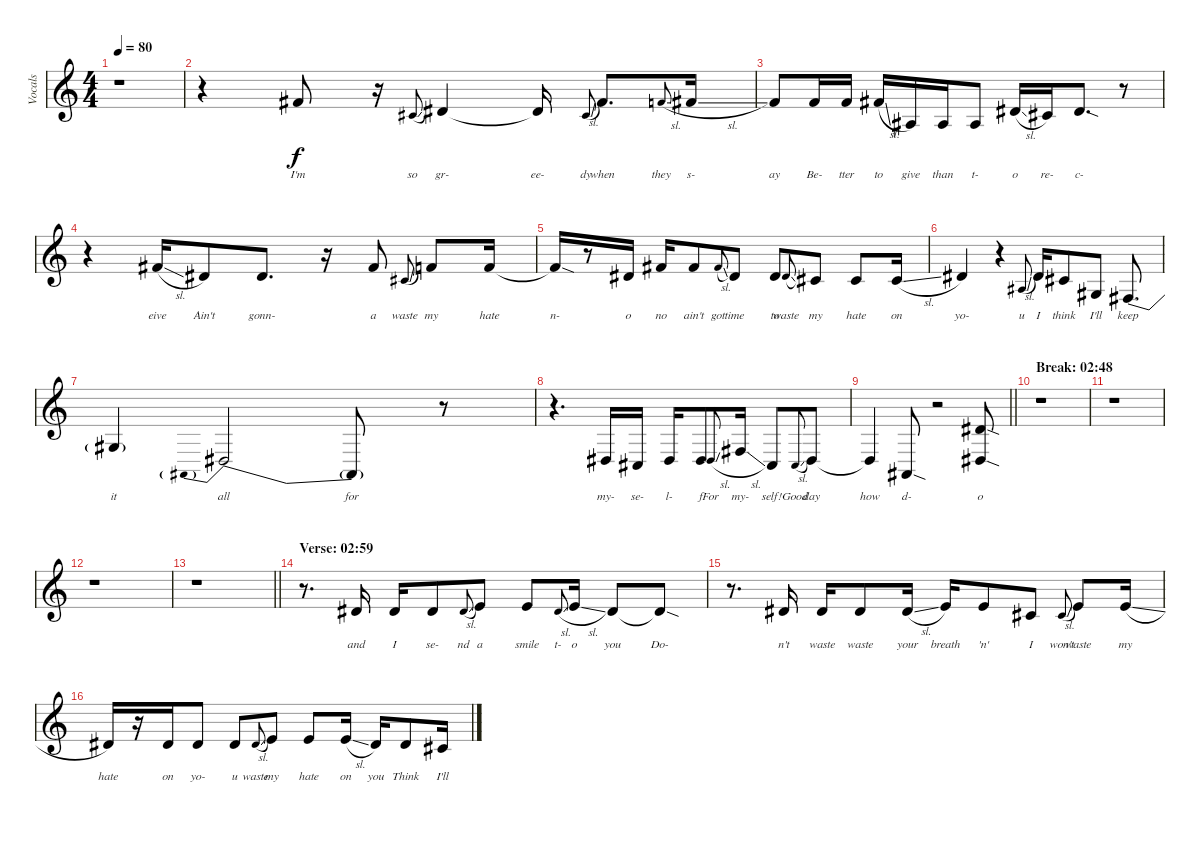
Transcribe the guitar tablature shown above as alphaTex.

\track ("Vocals" "Vocals") {instrument synthbrass1}
\staff {score}
\tuning (Eb4 Bb3 Gb3 Db3 Ab2 Eb2) {hide}
\ts (4 4)
\tempo 80
\clef g2
\ks c
r.1{dy f} |
r.4 12.3.8{lyrics (0 "I'm") lyrics (1 "") lyrics (2 "") lyrics (3 "") lyrics (4 "")} r.16 7.3{sl}.8{lyrics (0 "so") lyrics (1 "") lyrics (2 "") lyrics (3 "") lyrics (4 "") gr onbeat} 9.3.4{lyrics (0 "gr-") lyrics (1 "") lyrics (2 "") lyrics (3 "") lyrics (4 "")} 9.3{t}.16{lyrics (0 "ee-") lyrics (1 "") lyrics (2 "") lyrics (3 "") lyrics (4 "")} 7.3{sl}.8{lyrics (0 "dy") lyrics (1 "") lyrics (2 "") lyrics (3 "") lyrics (4 "") gr onbeat} 12.3.8{d lyrics (0 "when") lyrics (1 "") lyrics (2 "") lyrics (3 "") lyrics (4 "")} 11.3{sl}.8{lyrics (0 "they") lyrics (1 "") lyrics (2 "") lyrics (3 "") lyrics (4 "") gr onbeat} 12.3{sl}.16{lyrics (0 "s-") lyrics (1 "") lyrics (2 "") lyrics (3 "") lyrics (4 "")} |
11.3.8{lyrics (0 "ay") lyrics (1 "") lyrics (2 "") lyrics (3 "") lyrics (4 "")} 11.3.16{lyrics (0 "Be-") lyrics (1 "") lyrics (2 "") lyrics (3 "") lyrics (4 "")} 11.3.16{lyrics (0 "tter") lyrics (1 "") lyrics (2 "") lyrics (3 "") lyrics (4 "")} 12.3{sl}.16{lyrics (0 "to") lyrics (1 "") lyrics (2 "") lyrics (3 "") lyrics (4 "")} 4.3.16{lyrics (0 "give") lyrics (1 "") lyrics (2 "") lyrics (3 "") lyrics (4 "")} 4.3.16{lyrics (0 "than") lyrics (1 "") lyrics (2 "") lyrics (3 "") lyrics (4 "")} 4.3.8{lyrics (0 "t-") lyrics (1 "") lyrics (2 "") lyrics (3 "") lyrics (4 "")} 9.3{sl}.16{lyrics (0 "o") lyrics (1 "") lyrics (2 "") lyrics (3 "") lyrics (4 "")} 7.3.16{lyrics (0 "re-") lyrics (1 "") lyrics (2 "") lyrics (3 "") lyrics (4 "")} 9.3{sod}.8{d lyrics (0 "c-") lyrics (1 "") lyrics (2 "") lyrics (3 "") lyrics (4 "")} r.8 |
r.4 12.3{sl}.16{lyrics (0 "eive") lyrics (1 "") lyrics (2 "") lyrics (3 "") lyrics (4 "")} 9.3.8{lyrics (0 "Ain't") lyrics (1 "") lyrics (2 "") lyrics (3 "") lyrics (4 "")} 9.3.8{d lyrics (0 "gonn-") lyrics (1 "") lyrics (2 "") lyrics (3 "") lyrics (4 "")} r.16 12.3.8{lyrics (0 "a") lyrics (1 "") lyrics (2 "") lyrics (3 "") lyrics (4 "")} 7.3{sl}.8{lyrics (0 "waste") lyrics (1 "") lyrics (2 "") lyrics (3 "") lyrics (4 "") gr onbeat} 11.3.8{lyrics (0 "my") lyrics (1 "") lyrics (2 "") lyrics (3 "") lyrics (4 "")} 11.3.16{lyrics (0 "hate") lyrics (1 "") lyrics (2 "") lyrics (3 "") lyrics (4 "")} |
11.3{sod t}.16{lyrics (0 "n-") lyrics (1 "") lyrics (2 "") lyrics (3 "") lyrics (4 "")} r.8 9.3.16{lyrics (0 "o") lyrics (1 "") lyrics (2 "") lyrics (3 "") lyrics (4 "")} 12.3.16{lyrics (0 "no") lyrics (1 "") lyrics (2 "") lyrics (3 "") lyrics (4 "")} 12.3.8{lyrics (0 "ain't") lyrics (1 "") lyrics (2 "") lyrics (3 "") lyrics (4 "")} 12.3{sl}.8{lyrics (0 "got") lyrics (1 "") lyrics (2 "") lyrics (3 "") lyrics (4 "") gr onbeat} 9.3.8{lyrics (0 "time") lyrics (1 "") lyrics (2 "") lyrics (3 "") lyrics (4 "")} 9.3.8{lyrics (0 "to") lyrics (1 "") lyrics (2 "") lyrics (3 "") lyrics (4 "")} 9.3{sl}.8{lyrics (0 "waste") lyrics (1 "") lyrics (2 "") lyrics (3 "") lyrics (4 "") gr onbeat} 7.3.8{lyrics (0 "my") lyrics (1 "") lyrics (2 "") lyrics (3 "") lyrics (4 "")} 7.3.8{lyrics (0 "hate") lyrics (1 "") lyrics (2 "") lyrics (3 "") lyrics (4 "")} 7.3{sl}.16{lyrics (0 "on") lyrics (1 "") lyrics (2 "") lyrics (3 "") lyrics (4 "")} |
9.3.4{lyrics (0 "yo-") lyrics (1 "") lyrics (2 "") lyrics (3 "") lyrics (4 "")} r.4 4.3{sl}.8{lyrics (0 "u") lyrics (1 "") lyrics (2 "") lyrics (3 "") lyrics (4 "") gr onbeat} 9.3.16{lyrics (0 "I") lyrics (1 "") lyrics (2 "") lyrics (3 "") lyrics (4 "")} 7.3.8{lyrics (0 "think") lyrics (1 "") lyrics (2 "") lyrics (3 "") lyrics (4 "")} 7.4{be (custom 0 0 15 4 30 0 60 0)}.8{lyrics (0 "I'll") lyrics (1 "") lyrics (2 "") lyrics (3 "") lyrics (4 "")} 5.4{be (bend 0 0 60 4)}.8{d lyrics (0 "keep") lyrics (1 "") lyrics (2 "") lyrics (3 "") lyrics (4 "")} |
5.4{t}.4{lyrics (0 "it") lyrics (1 "") lyrics (2 "") lyrics (3 "") lyrics (4 "")} 2.5{be (prebendrelease 0 10 60 0)}.2{lyrics (0 "all") lyrics (1 "") lyrics (2 "") lyrics (3 "") lyrics (4 "")} 2.5{t}.8{lyrics (0 "for") lyrics (1 "") lyrics (2 "") lyrics (3 "") lyrics (4 "")} r.8 |
r.4{d} 2.4.16{lyrics (0 "my-") lyrics (1 "") lyrics (2 "") lyrics (3 "") lyrics (4 "")} 0.4.16{lyrics (0 "se-") lyrics (1 "") lyrics (2 "") lyrics (3 "") lyrics (4 "")} 2.4.16{lyrics (0 "l-") lyrics (1 "") lyrics (2 "") lyrics (3 "") lyrics (4 "")} 2.4.8{lyrics (0 "f") lyrics (1 "") lyrics (2 "") lyrics (3 "") lyrics (4 "")} 2.4{sl}.8{lyrics (0 "For") lyrics (1 "") lyrics (2 "") lyrics (3 "") lyrics (4 "") gr onbeat} 5.4{sl}.16{lyrics (0 "my-") lyrics (1 "") lyrics (2 "") lyrics (3 "") lyrics (4 "")} 0.4.8{lyrics (0 "self!") lyrics (1 "") lyrics (2 "") lyrics (3 "") lyrics (4 "")} 0.4{sl}.8{lyrics (0 "Good") lyrics (1 "") lyrics (2 "") lyrics (3 "") lyrics (4 "") gr onbeat} 2.4.8{lyrics (0 "day") lyrics (1 "") lyrics (2 "") lyrics (3 "") lyrics (4 "")} |
\barLineRight lightlight
2.4{t}.4{lyrics (0 "how") lyrics (1 "") lyrics (2 "") lyrics (3 "") lyrics (4 "")} 2.5{sod}.8{lyrics (0 "d-") lyrics (1 "") lyrics (2 "") lyrics (3 "") lyrics (4 "")} r.2 (9.3{sod} 7.5{sod}).8{lyrics (0 "o") lyrics (1 "") lyrics (2 "") lyrics (3 "") lyrics (4 "")} |
\section ("" "Break: 02:48")
r.1 |
r.1 |
r.1 |
\barLineRight lightlight
r.1 |
\section ("" "Verse: 02:59")
r.8{d} 9.3.16{lyrics (0 "and") lyrics (1 "") lyrics (2 "") lyrics (3 "") lyrics (4 "")} 9.3.16{lyrics (0 "I") lyrics (1 "") lyrics (2 "") lyrics (3 "") lyrics (4 "")} 9.3.8{lyrics (0 "se-") lyrics (1 "") lyrics (2 "") lyrics (3 "") lyrics (4 "")} 9.3{sl}.8{lyrics (0 "nd") lyrics (1 "") lyrics (2 "") lyrics (3 "") lyrics (4 "") gr onbeat} 10.3.8{lyrics (0 "a") lyrics (1 "") lyrics (2 "") lyrics (3 "") lyrics (4 "")} 10.3.8{lyrics (0 "smile") lyrics (1 "") lyrics (2 "") lyrics (3 "") lyrics (4 "")} 9.3{sl}.8{lyrics (0 "t-") lyrics (1 "") lyrics (2 "") lyrics (3 "") lyrics (4 "") gr onbeat} 10.3{sl}.16{lyrics (0 "o") lyrics (1 "") lyrics (2 "") lyrics (3 "") lyrics (4 "")} 9.3.8{lyrics (0 "you") lyrics (1 "") lyrics (2 "") lyrics (3 "") lyrics (4 "")} 9.3{sod t}.8{lyrics (0 "Do-") lyrics (1 "") lyrics (2 "") lyrics (3 "") lyrics (4 "")} |
r.8{d} 9.3.16{lyrics (0 "n't") lyrics (1 "") lyrics (2 "") lyrics (3 "") lyrics (4 "")} 9.3.16{lyrics (0 "waste") lyrics (1 "") lyrics (2 "") lyrics (3 "") lyrics (4 "")} 9.3.8{lyrics (0 "waste") lyrics (1 "") lyrics (2 "") lyrics (3 "") lyrics (4 "")} 9.3{sl}.16{lyrics (0 "your") lyrics (1 "") lyrics (2 "") lyrics (3 "") lyrics (4 "")} 10.3.16{lyrics (0 "breath") lyrics (1 "") lyrics (2 "") lyrics (3 "") lyrics (4 "")} 10.3.8{lyrics (0 "'n'") lyrics (1 "") lyrics (2 "") lyrics (3 "") lyrics (4 "")} 7.3.8{lyrics (0 "I") lyrics (1 "") lyrics (2 "") lyrics (3 "") lyrics (4 "")} 7.3{sl}.8{lyrics (0 "won't") lyrics (1 "") lyrics (2 "") lyrics (3 "") lyrics (4 "") gr onbeat} 10.3.8{lyrics (0 "waste") lyrics (1 "") lyrics (2 "") lyrics (3 "") lyrics (4 "")} 10.3{sl}.16{lyrics (0 "my") lyrics (1 "") lyrics (2 "") lyrics (3 "") lyrics (4 "")} |
9.3.16{lyrics (0 "hate") lyrics (1 "") lyrics (2 "") lyrics (3 "") lyrics (4 "")} r.16 9.3.16{lyrics (0 "on") lyrics (1 "") lyrics (2 "") lyrics (3 "") lyrics (4 "")} 9.3.8{lyrics (0 "yo-") lyrics (1 "") lyrics (2 "") lyrics (3 "") lyrics (4 "")} 9.3.8{lyrics (0 "u") lyrics (1 "") lyrics (2 "") lyrics (3 "") lyrics (4 "")} 9.3{sl}.8{lyrics (0 "waste") lyrics (1 "") lyrics (2 "") lyrics (3 "") lyrics (4 "") gr onbeat} 10.3.8{lyrics (0 "my") lyrics (1 "") lyrics (2 "") lyrics (3 "") lyrics (4 "")} 10.3.8{lyrics (0 "hate") lyrics (1 "") lyrics (2 "") lyrics (3 "") lyrics (4 "")} 10.3{sl}.16{lyrics (0 "on") lyrics (1 "") lyrics (2 "") lyrics (3 "") lyrics (4 "")} 9.3.16{lyrics (0 "you") lyrics (1 "") lyrics (2 "") lyrics (3 "") lyrics (4 "")} 9.3.8{lyrics (0 "Think") lyrics (1 "") lyrics (2 "") lyrics (3 "") lyrics (4 "")} 7.3{sl}.16{lyrics (0 "I'll") lyrics (1 "") lyrics (2 "") lyrics (3 "") lyrics (4 "")}
